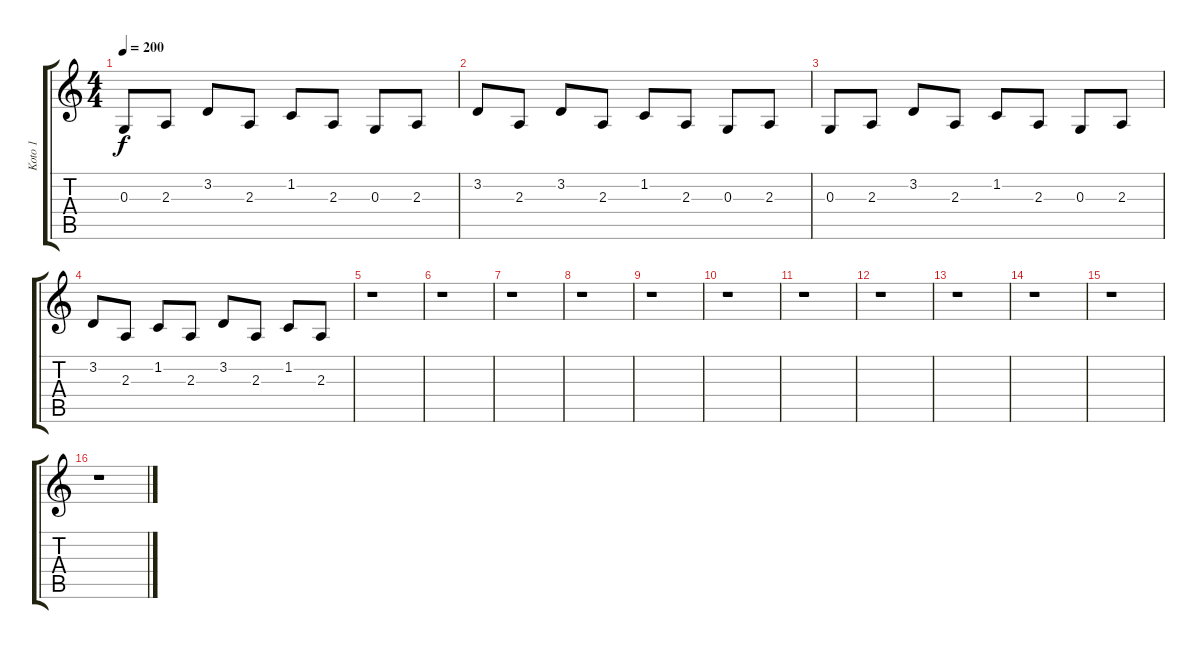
\track ("Koto 1" "Koto 1") {instrument koto}
\staff {score tabs}
\tuning (E4 B3 G3 D3 A2 E2) {hide}
\ts (4 4)
\tempo 200
\clef g2
\ks c
0.3.8{dy f} 2.3.8 3.2.8 2.3.8 1.2.8 2.3.8 0.3.8 2.3.8 |
3.2.8 2.3.8 3.2.8 2.3.8 1.2.8 2.3.8 0.3.8 2.3.8 |
0.3.8 2.3.8 3.2.8 2.3.8 1.2.8 2.3.8 0.3.8 2.3.8 |
3.2.8 2.3.8 1.2.8 2.3.8 3.2.8 2.3.8 1.2.8 2.3.8 |
r.1 |
r.1 |
r.1 |
r.1 |
r.1 |
r.1 |
r.1 |
r.1 |
r.1 |
r.1 |
r.1 |
r.1
